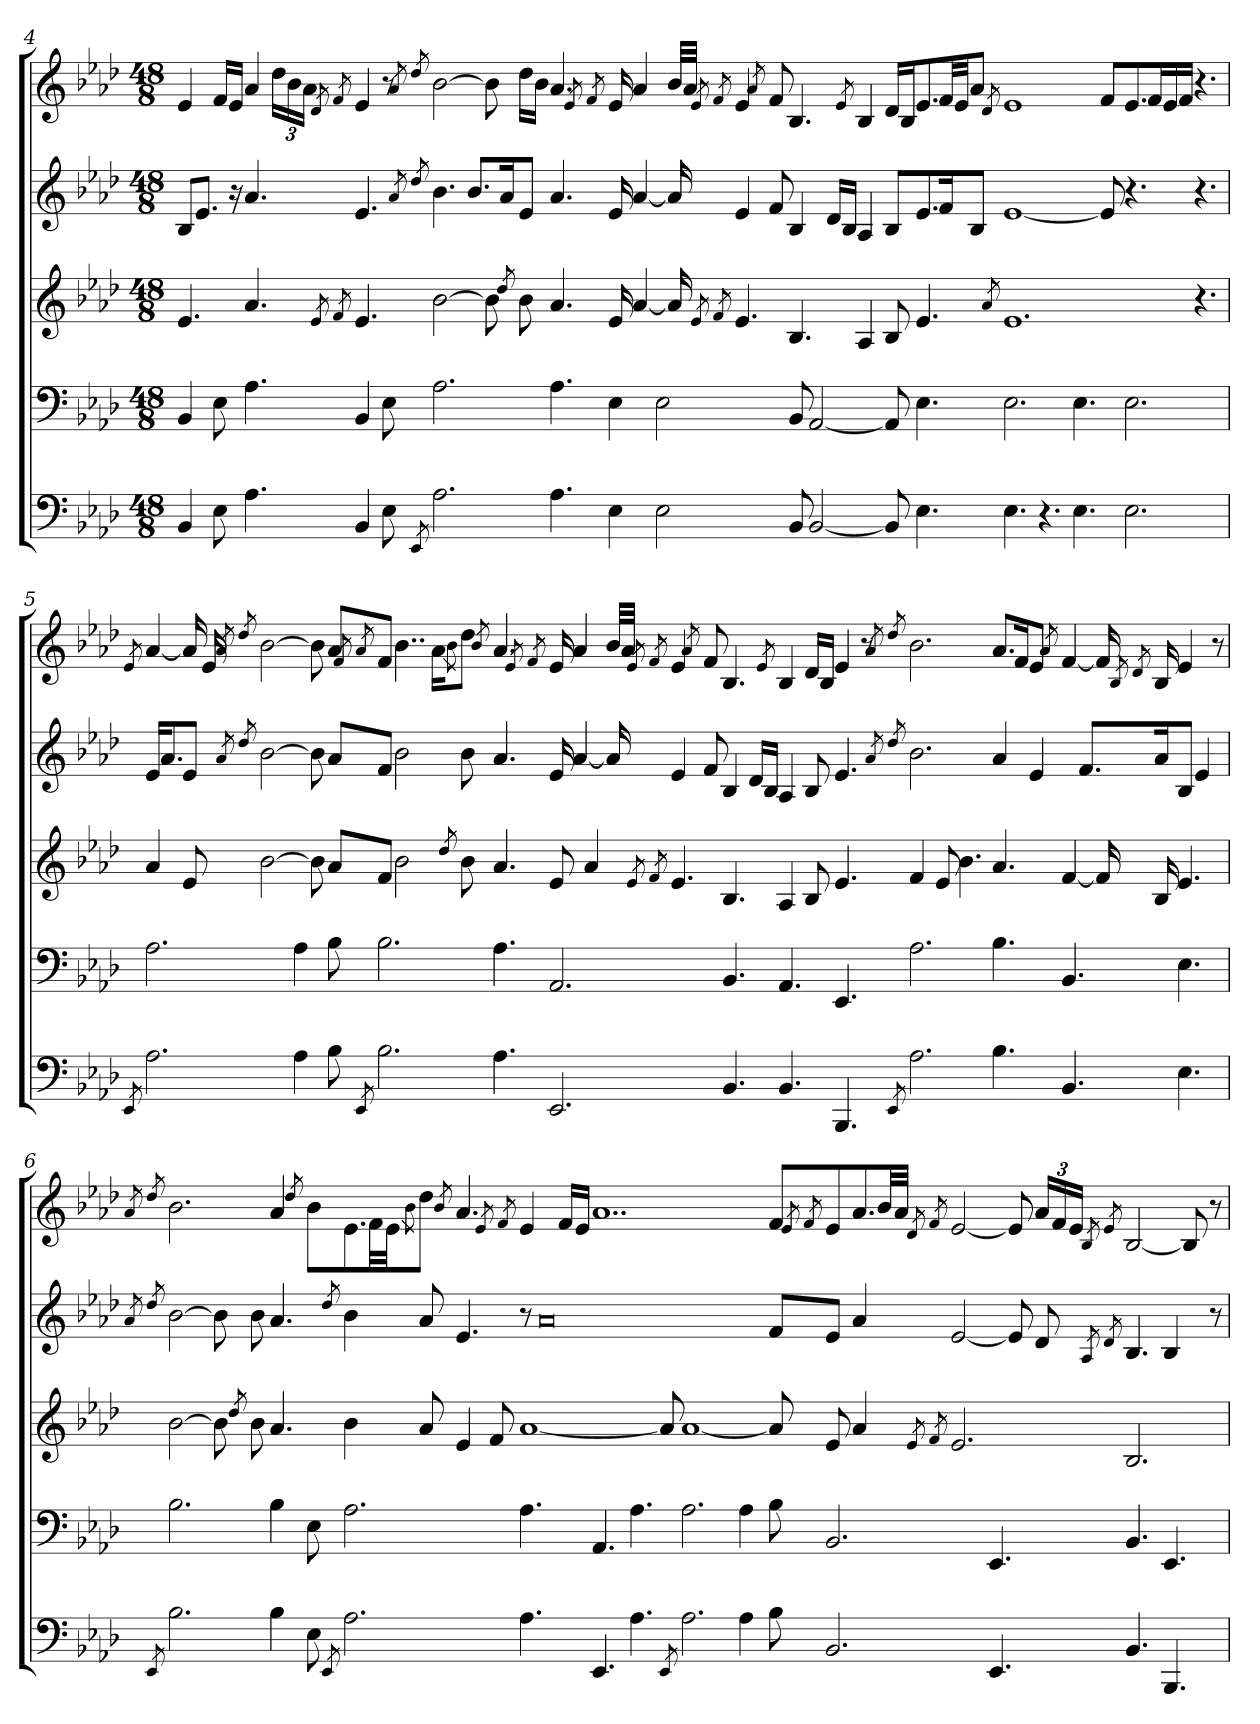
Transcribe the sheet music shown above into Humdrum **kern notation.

**kern	**kern	**kern	**kern	**kern
*part5	*part4	*part3	*part2	*part1
*staff5	*staff4	*staff3	*staff2	*staff1
*clefF4	*clefF4	*clefG2	*clefG2	*clefG2
*k[b-e-a-d-]	*k[b-e-a-d-]	*k[b-e-a-d-]	*k[b-e-a-d-]	*k[b-e-a-d-]
*M48/8	*M48/8	*M48/8	*M48/8	*M48/8
=4	=4	=4	=4	=4
4BB-	4BB-	4.e-	8B-/L	4e-
.	.	.	8.e-/J	.
8E-	8E-	.	.	16f/LL
.	.	.	16r	16e-/JJ
4.A-	4.A-	4.a-	4.a-	4a-
.	.	.	.	24dd-\LL
.	.	.	.	24b-\
.	.	.	.	24a-\JJ
.	.	8qe-	.	8qd-
.	.	8qf	.	8qf
4BB-	4BB-	4.e-	4.e-	4e-
8E-	8E-	.	.	8r
.	.	.	8qa-	8qa-
8qEE-	.	.	8qdd-	8qdd-
2.A-	2.A-	[2b-	4.b-	[2b-
.	.	.	8.b-/L	.
.	.	8b-]	.	8b-]
.	.	.	16a-/K	.
.	.	8qdd-	.	.
.	.	8b-	8e-/J	16dd-\LL
.	.	.	.	16b-\JJ
4.A-	4.A-	4.a-	4.a-	4.a-
.	.	.	.	8qe-
.	.	.	.	8qf
4E-	4E-	16e-	16e-	16e-
.	.	[4a-	[4a-	4a-
2E-	2E-	.	.	.
.	.	16a-]	16a-]	32b-/LLL
.	.	.	.	32a-/JJJ
.	.	8qe-	.	8qe-
.	.	8qf	.	8qf
.	.	4.e-	4e-	4e-
.	.	.	.	8qa-
.	.	.	8f	8f
8BB-	8BB-	4.B-	4B-	4.B-
[2BB-	[2AA-	.	.	.
.	.	.	16d-/LL	.
.	.	.	16B-/JJ	.
.	.	.	.	8qe-
.	.	4A-	4A-	4B-
8BB-]	8AA-]	8B-	8B-/L	16d-/LL
.	.	.	.	16B-/J
4.E-	4.E-	4.e-	8.e-/	8.e-/
.	.	.	16f/K	32f/LL
.	.	.	.	32e-/JJ
.	.	.	8B-/J	8a-/J
.	.	8qa-	.	8qd-
4.E-	2.E-	1.e-	[1e-	1e-
4.r	.	.	.	.
4.E-	4.E-	.	.	.
.	.	.	8e-]	8f/L
2.E-	2.E-	.	4.r	8.e-/
.	.	.	.	16f/L
.	.	.	.	16e-/
.	.	.	.	16f/JJ
.	.	4.r	4.r	4.r
=5	=5	=5	=5	=5
8qEE-	.	.	.	8qe-
2.A-	2.A-	4a-	16e-/KL	[4a-
.	.	.	8.a-/	.
.	.	8e-	8e-/J	16a-]
.	.	.	.	16e-
.	.	.	8qa-	8qa-
.	.	.	8qdd-	8qdd-
.	.	[2b-	[2b-	[2b-
4A-	4A-	.	.	.
.	.	8b-]	8b-]	8b-]
8B-	8B-	8a-/L	8a-/L	8a-/L
.	.	.	.	8qf/
8qEE-	.	.	.	8qa-/
2.B-	2.B-	8f/J	8f/J	8f/J
.	.	2b-	2b-	4..b-
.	.	.	.	16a-\KL
.	.	8qdd-	.	8qb-\
.	.	8b-	8b-	8dd-\J
.	.	.	.	8qb-
4.A-	4.A-	4.a-	4.a-	4.a-
.	.	.	.	8qe-
.	.	.	.	8qf
2.EE-	2.AA-	8e-	16e-	16e-
.	.	.	[4a-	4a-
.	.	4a-	.	.
.	.	.	16a-]	32b-/LLL
.	.	.	.	32a-/JJJ
.	.	8qe-	.	8qe-
.	.	8qf	.	8qf
.	.	4.e-	4e-	4e-
.	.	.	.	8qa-
.	.	.	8f	8f
4.BB-	4.BB-	4.B-	4B-	4.B-
.	.	.	16d-/LL	.
.	.	.	16B-/JJ	.
.	.	.	.	8qe-
4.BB-	4.AA-	4A-	4A-	4B-
.	.	8B-	8B-	16d-/LL
.	.	.	.	16B-/JJ
4.BBB-	4.EE-	4.e-	4.e-	4e-
.	.	.	.	8r
.	.	.	8qa-	8qa-
8qEE-	.	.	8qdd-	8qdd-
2.A-	2.A-	4f	2.b-	2.b-
.	.	8e-	.	.
.	.	4.b-	.	.
4.B-	4.B-	4.a-	4a-	8.a-/L
.	.	.	.	16f/K
.	.	.	4e-	8e-/J
.	.	.	.	8qa-
4.BB-	4.BB-	[4f	.	[4f
.	.	.	8.f/L	.
.	.	16f]	.	16f]
.	.	.	.	8qB-
.	.	.	.	8qd-
.	.	16B-	16a-/K	16B-
4.E-	4.E-	4.e-	8B-/J	4e-
.	.	.	4e-	.
.	.	.	.	8r
=6	=6	=6	=6	=6
.	.	.	8qa-	8qa-
8qEE-	.	.	8qdd-	8qdd-
2.B-	2.B-	[2b-	[2b-	2.b-
.	.	8b-]	8b-]	.
.	.	8qdd-	.	.
.	.	8b-	8b-	.
4B-	4B-	4.a-	4.a-	4a-
.	.	.	.	8qdd-
8E-	8E-	.	.	8b-\L
8qEE-	.	.	8qdd-	.
2.A-	2.A-	4b-	4b-	8.e-\
.	.	.	.	32f\LL
.	.	.	.	32e-\JJ
.	.	.	.	8qb-\
.	.	8a-	8a-	8dd-\J
.	.	.	.	8qb-
.	.	4e-	4.e-	4.a-
.	.	8f	.	.
.	.	.	.	8qe-
.	.	.	.	8qf
4.A-	4.A-	[1a-	8r	4e-
.	.	.	0a-	.
.	.	.	.	16f/LL
.	.	.	.	16e-/JJ
4.EE-	4.AA-	.	.	1..a-
4.A-	4.A-	.	.	.
.	.	8a-]	.	.
8qEE-	.	.	.	.
2.A-	2.A-	[1a-	.	.
4A-	4A-	.	.	.
8B-	8B-	8a-]	8f/L	8f/L
.	.	.	.	8qe-/
.	.	.	.	8qf/
2.BB-	2.BB-	8e-	8e-/J	8e-/
.	.	4a-	4a-	8.a-/
.	.	.	.	32b-/LL
.	.	.	.	32a-/JJJ
.	.	8qe-	.	8qd-
.	.	8qf	.	8qf
.	.	2.e-	[2e-	[2e-
4.EE-	4.EE-	.	.	.
.	.	.	8e-]	8e-]
.	.	.	8d-	24a-/LL
.	.	.	.	24f/
.	.	.	.	24e-/JJ
.	.	.	8qA-	8qB-
.	.	.	8qd-	8qe-
4.BB-	4.BB-	2.B-	4.B-	[2B-
4.BBB-	4.EE-	.	4B-	.
.	.	.	.	8B-]
.	.	.	8r	8r
=	=	=	=	=
*-	*-	*-	*-	*-
